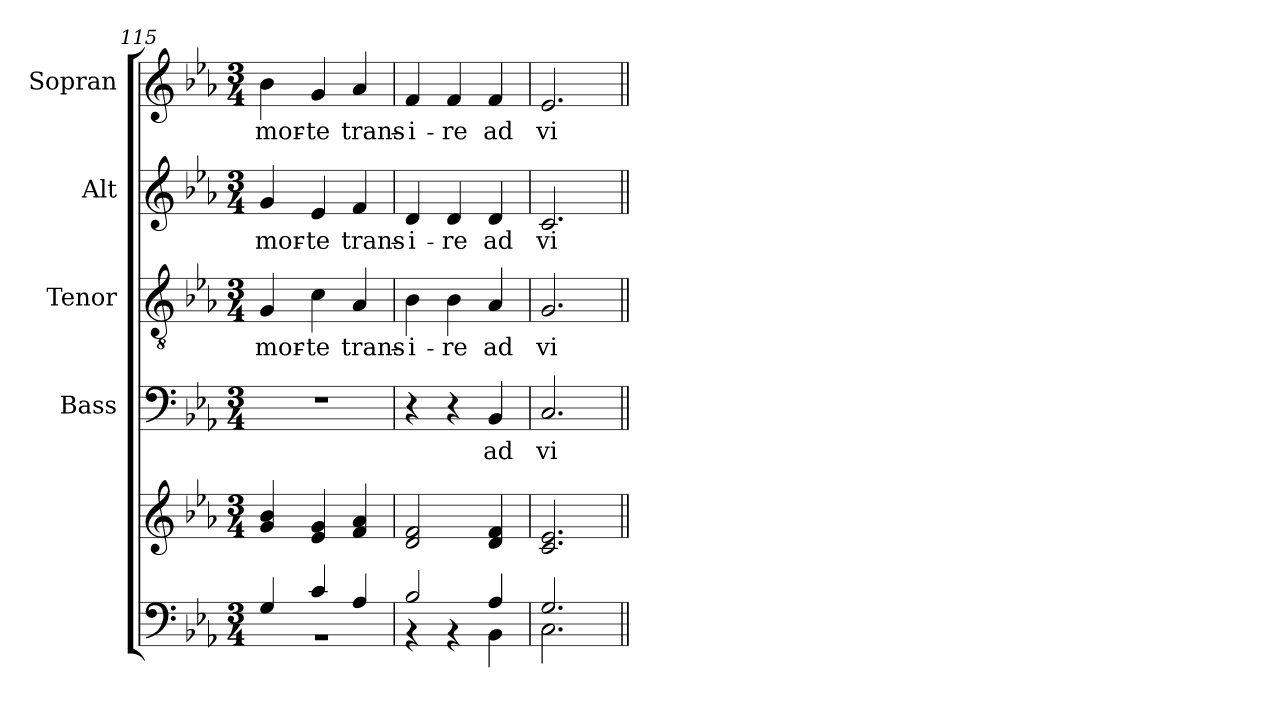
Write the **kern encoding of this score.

**kern	**kern	**kern	**text	**kern	**text	**kern	**text	**kern	**text
*part5	*part5	*part4	*part4	*part3	*part3	*part2	*part2	*part1	*part1
*staff6	*staff5	*staff4	*staff4	*staff3	*staff3	*staff2	*staff2	*staff1	*staff1
*	*	*I"Bass	*	*I"Tenor	*	*I"Alt	*	*I"Sopran	*
*	*	*I'B.	*	*I'T.	*	*I'A.	*	*I'S.	*
*clefF4	*clefG2	*clefF4	*	*clefGv2	*	*clefG2	*	*clefG2	*
*k[b-e-a-]	*k[b-e-a-]	*k[b-e-a-]	*	*k[b-e-a-]	*	*k[b-e-a-]	*	*k[b-e-a-]	*
*E-:	*E-:	*E-:	*	*E-:	*	*E-:	*	*E-:	*
*M3/4	*M3/4	*M3/4	*	*M3/4	*	*M3/4	*	*M3/4	*
=115	=115	=115	=115	=115	=115	=115	=115	=115	=115
*^	*	*	*	*	*	*	*	*	*
!	!LO:N:vis=1	!	!	!	!	!LO:LY:b	!	!LO:LY:b	!	!LO:LY:b
4G/	2.rBB	4g/ 4b-/	2.r	.	4G/	mor-	4g/	mor-	4b-\	mor-
!	!	!	!	!	!	!LO:LY:b	!	!LO:LY:b	!	!LO:LY:b
4c/	.	4e-/ 4g/	.	.	4c\	-te	4e-/	-te	4g/	-te
!	!	!	!	!	!	!LO:LY:b	!	!LO:LY:b	!	!LO:LY:b
4A-/	.	4f/ 4a-/	.	.	4A-/	trans-	4f/	trans-	4a-/	trans-
!!LO:PB:g=z
=116	=116	=116	=116	=116	=116	=116	=116	=116	=116	=116
!	!	!	!	!	!	!LO:LY:b	!	!LO:LY:b	!	!LO:LY:b
2B-/	4rBB	2d/ 2f/	4r	.	4B-\	-i-	4d/	-i-	4f/	-i-
!	!	!	!	!	!	!LO:LY:b	!	!LO:LY:b	!	!LO:LY:b
.	4rBB	.	4r	.	4B-\	-re	4d/	-re	4f/	-re
!	!	!	!	!LO:LY:b	!	!LO:LY:b	!	!LO:LY:b	!	!LO:LY:b
4A-/	4BB-\	4d/ 4f/	4BB-/	ad	4A-/	ad	4d/	ad	4f/	ad
=117	=117	=117	=117	=117	=117	=117	=117	=117	=117	=117
!	!	!	!	!LO:LY:b	!	!LO:LY:b	!	!LO:LY:b	!	!LO:LY:b
2.G/	2.C\	2.c/ 2.e-/	2.C/	vi-	2.G/	vi-	2.c/	vi-	2.e-/	vi-
*v	*v	*	*	*	*	*	*	*	*	*
=||	=||	=||	=||	=||	=||	=||	=||	=||	=||
*-	*-	*-	*-	*-	*-	*-	*-	*-	*-
